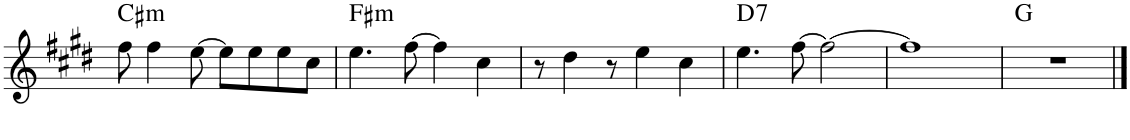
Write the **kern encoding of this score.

**kern	**harte
*part1	*part1
*staff1	*
*I"Piano	*
*I'Pno.	*
!!LO:PB:g=z
*clefG2	*
*k[f#c#g#d#]	*
*M4/4	*
=106	=106
!	!LO:H:kt=m
8ff#\	C#:min
4ff#\	.
[8ee\	.
8ee\L]	.
8ee\	.
8ee\	.
8cc#\J	.
=107	=107
!	!LO:H:kt=m
4.ee\	F#:min
[8ff#\	.
4ff#\]	.
4cc#\	.
=108	=108
8r	.
4dd#\	.
8r	.
4ee\	.
4cc#\	.
=109	=109
!	!LO:H:kt=7
4.ee\	D:7
[8ff#\	.
2ff#\_	.
=110	=110
1ff#]	.
=111	=111
1r	G:maj
==	==
*-	*-
